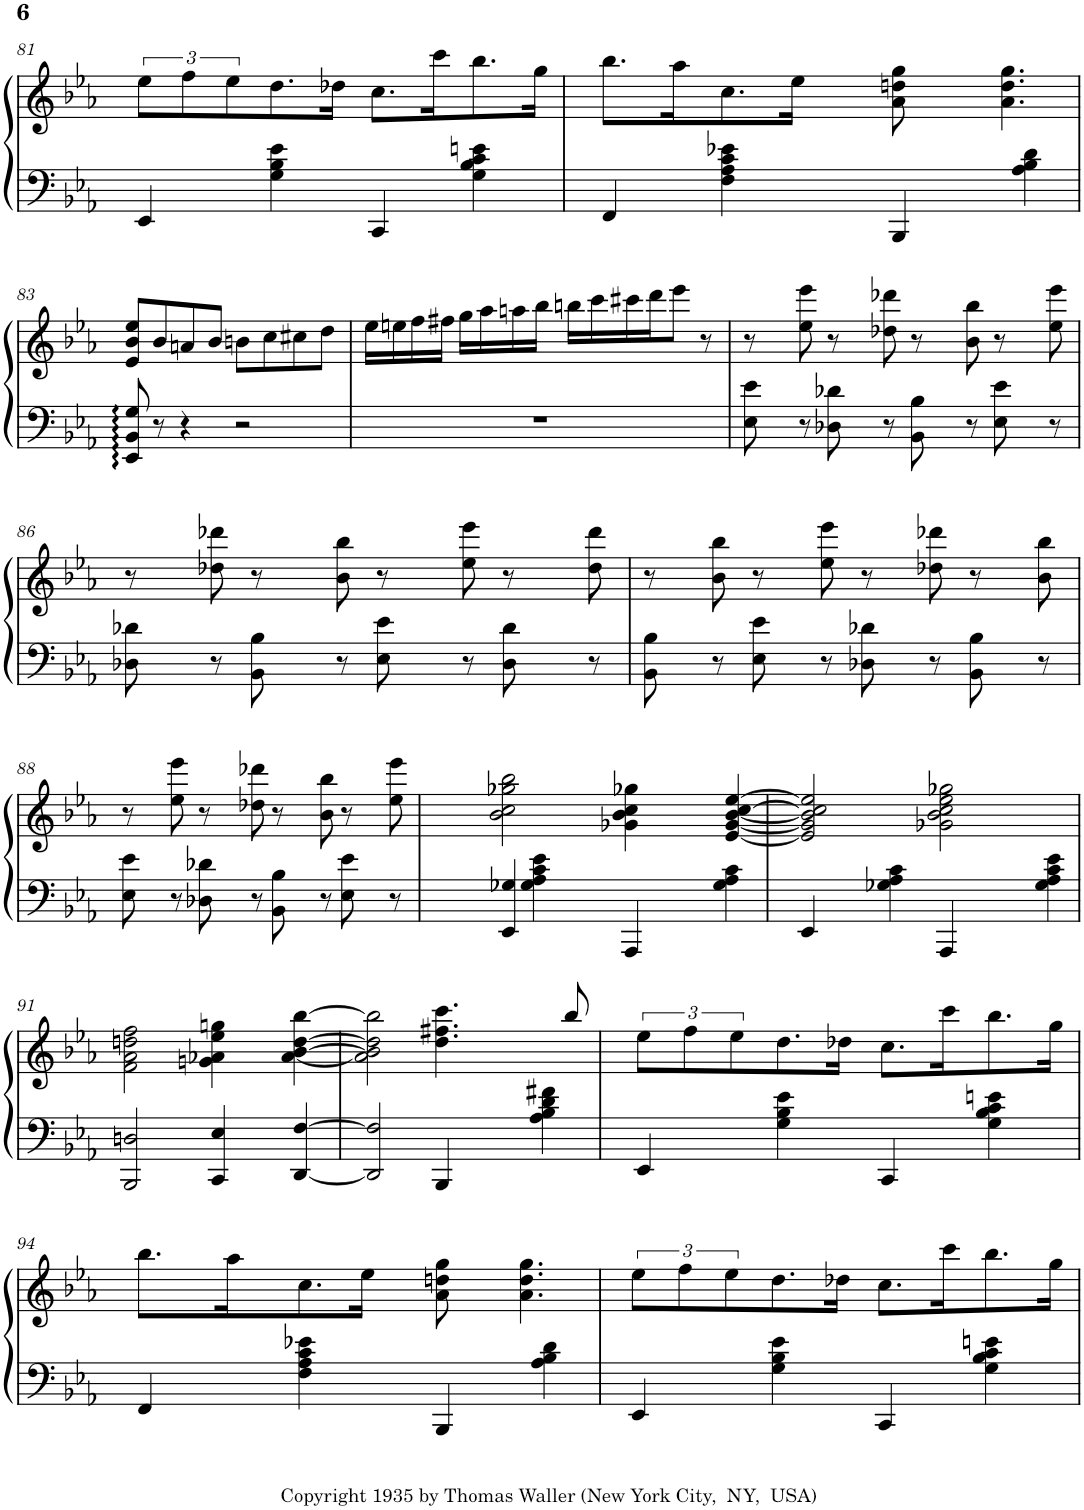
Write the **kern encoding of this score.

**kern	**kern
*part1	*part1
*staff2	*staff1
*I"Piano	*
*I'Pno.	*
!!LO:PB:g=z
*clefF4	*clefG2
*k[b-e-a-]	*k[b-e-a-]
*M2/2	*M2/2
*met(c|)	*met(c|)
=81	=81
4EE-/	12ee-\L
.	12ff\
.	12ee-\
4G\ 4B-\ 4e-\	8.dd\
.	16dd-X\Jk
4CC/	8.cc\L
.	16ccc\K
4G\ 4B-\ 4c\ 4en\	8.bb-\
.	16gg\Jk
=82	=82
4FF/	8.bb-\L
.	16aa-\K
4F\ 4A-\ 4c\ 4e-X\	8.cc\
.	16ee-\Jk
4BBB-/	8a-\ 8ddn\ 8gg\
.	4.a-\ 4.dd\ 4.gg\
4A-\ 4B-\ 4d\	.
!!LO:LB:g=z
=83	=83
8EE-/ 8BB-/ 8G/	8e-/ 8b-/ 8ee-/L
8r	8b-/
4r	8an/
.	8b-/J
2r	8bn\L
.	8cc\
.	8cc#X\
.	8dd\J
=84	=84
1r	16ee-\LL
.	16een\
.	16ff\
.	16ff#X\JJ
.	16gg\LL
.	16aa-\
.	16aan\
.	16bb-\JJ
.	16bbn\LL
.	16ccc\
.	16ccc#X\
.	16ddd\J
.	8eee-\J
.	8r
=85	=85
8E-\ 8e-\	8r
8r	8ee-\ 8eee-\
8D-X\ 8d-X\	8r
8r	8dd-X\ 8ddd-X\
8BB-\ 8B-\	8r
8r	8b-\ 8bb-\
8E-\ 8e-\	8r
8r	8ee-\ 8eee-\
!!LO:LB:g=z
=86	=86
8D-X\ 8d-X\	8r
8r	8dd-X\ 8ddd-X\
8BB-\ 8B-\	8r
8r	8b-\ 8bb-\
8E-\ 8e-\	8r
8r	8ee-\ 8eee-\
8D-\ 8d-\	8r
8r	8dd-\ 8ddd-\
=87	=87
8BB-\ 8B-\	8r
8r	8b-\ 8bb-\
8E-\ 8e-\	8r
8r	8ee-\ 8eee-\
8D-X\ 8d-X\	8r
8r	8dd-X\ 8ddd-X\
8BB-\ 8B-\	8r
8r	8b-\ 8bb-\
!!LO:LB:g=z
=88	=88
8E-\ 8e-\	8r
8r	8ee-\ 8eee-\
8D-X\ 8d-X\	8r
8r	8dd-X\ 8ddd-X\
8BB-\ 8B-\	8r
8r	8b-\ 8bb-\
8E-\ 8e-\	8r
8r	8ee-\ 8eee-\
=89	=89
4EE-/ 4G-X/	2b-\ 2cc\ 2gg-X\ 2bb-\
4G-\ 4A-\ 4c\ 4e-\	.
4AAA-/	4g-X\ 4b-\ 4cc\ 4gg-X\
4G-\ 4A-\ 4c\	[4e-/ [4g-/ [4b-/ [4cc/ [4ee-/
=90	=90
4EE-/	2e-/] 2g-/] 2b-/] 2cc/] 2ee-/]
4G-X\ 4A-\ 4c\	.
4AAA-/	2g-X\ 2b-\ 2cc\ 2ee-\ 2gg-X\
4G-\ 4A-\ 4c\ 4e-\	.
!!LO:LB:g=z
=91	=91
2BBB-/ 2Dn/	2f\ 2a-\ 2ddn\ 2ff\
4CC/ 4E-/	4gn\ 4a-X\ 4ee-\ 4ggn\
[4DD/ [4F/	[4a-\ [4b-\ [4dd\ [4bb-\
=92	=92
2DD/] 2F/]	2a-\] 2b-\] 2dd\] 2bb-\]
4BBB-/	4.dd\ 4.ff#X\ 4.ccc\
4A-\ 4B-\ 4d\ 4f#X\	.
.	8bb-/
=93	=93
4EE-/	12ee-\L
.	12ff\
.	12ee-\
4G\ 4B-\ 4e-\	8.dd\
.	16dd-X\Jk
4CC/	8.cc\L
.	16ccc\K
4G\ 4B-\ 4c\ 4en\	8.bb-\
.	16gg\Jk
!!LO:LB:g=z
=94	=94
4FF/	8.bb-\L
.	16aa-\K
4F\ 4A-\ 4c\ 4e-X\	8.cc\
.	16ee-\Jk
4BBB-/	8a-\ 8ddn\ 8gg\
.	4.a-\ 4.dd\ 4.gg\
4A-\ 4B-\ 4d\	.
=95	=95
4EE-/	12ee-\L
.	12ff\
.	12ee-\
4G\ 4B-\ 4e-\	8.dd\
.	16dd-X\Jk
4CC/	8.cc\L
.	16ccc\K
4G\ 4B-\ 4c\ 4en\	8.bb-\
.	16gg\Jk
=	=
*-	*-
